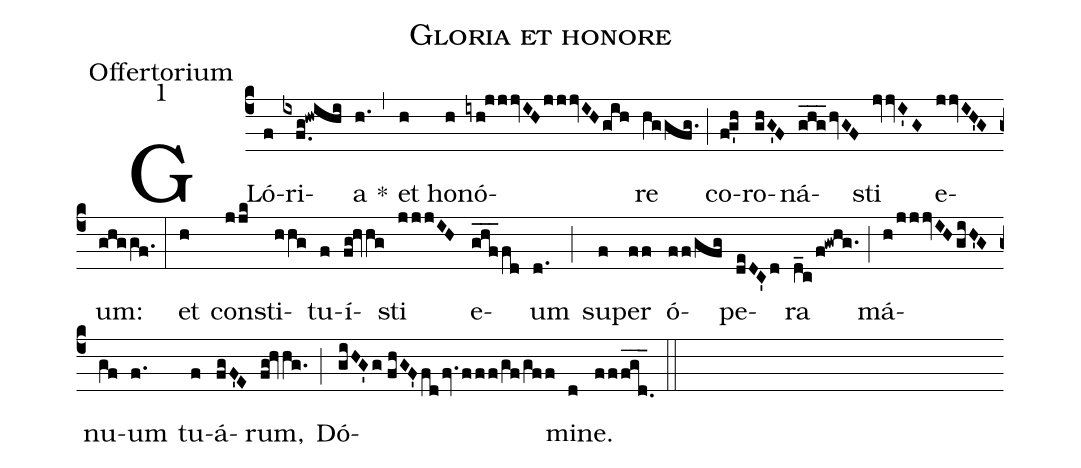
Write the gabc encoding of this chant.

name:Gloria et honore;
office-part:Offertorium;
mode:1;
%%
(c4)
GLó(f)ri(ixf.g!hwihi)a(h.) *(,)
  et(h) ho(h)nó(iyh!jjjvIHjjjvIHgih)re(hggfg.) (;)
  co(fg'h)ro(ghG'F)ná(ghg___hvGF)sti(jvjvI'G) e(jjvIH'G)um:(ghggf.) (:)
et(h) con(jjk)sti(hhg)tu(f)í(fg!hvhg)sti(jjjIH) e(ghf___fd)um(d.) (;)
  su(f)per(ff) ó(ff/gfg)pe(deDC'd)ra(d_c/f!gwhg.) (;)
  má(h/jjjvIHgiH'G)nu(gf)um(f.) tu(f)á(fgF'E)rum,(fg!hvhg.) (;)
  Dó(giHG'g//fhGF'fdfv.fff/gf/gff)mi(d)ne.(fffgd___.) (::)
